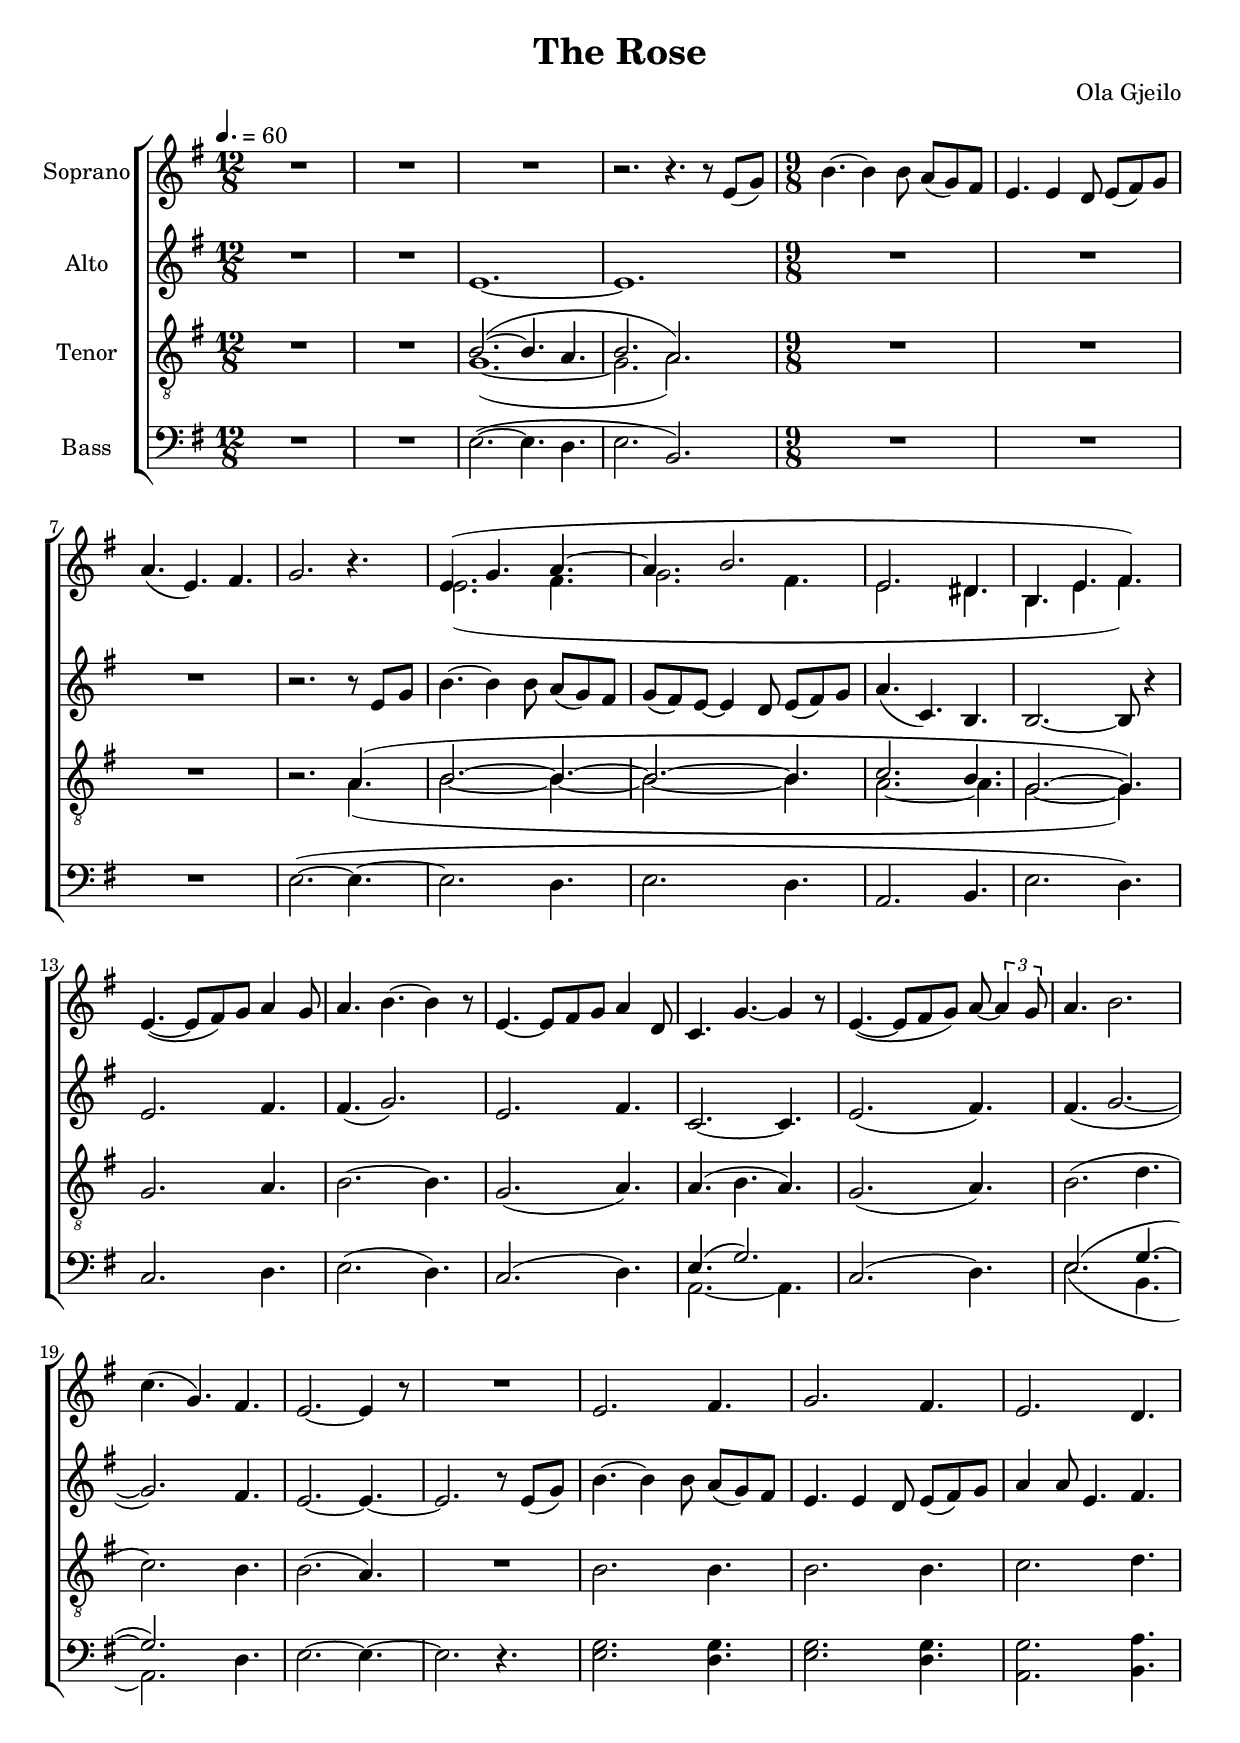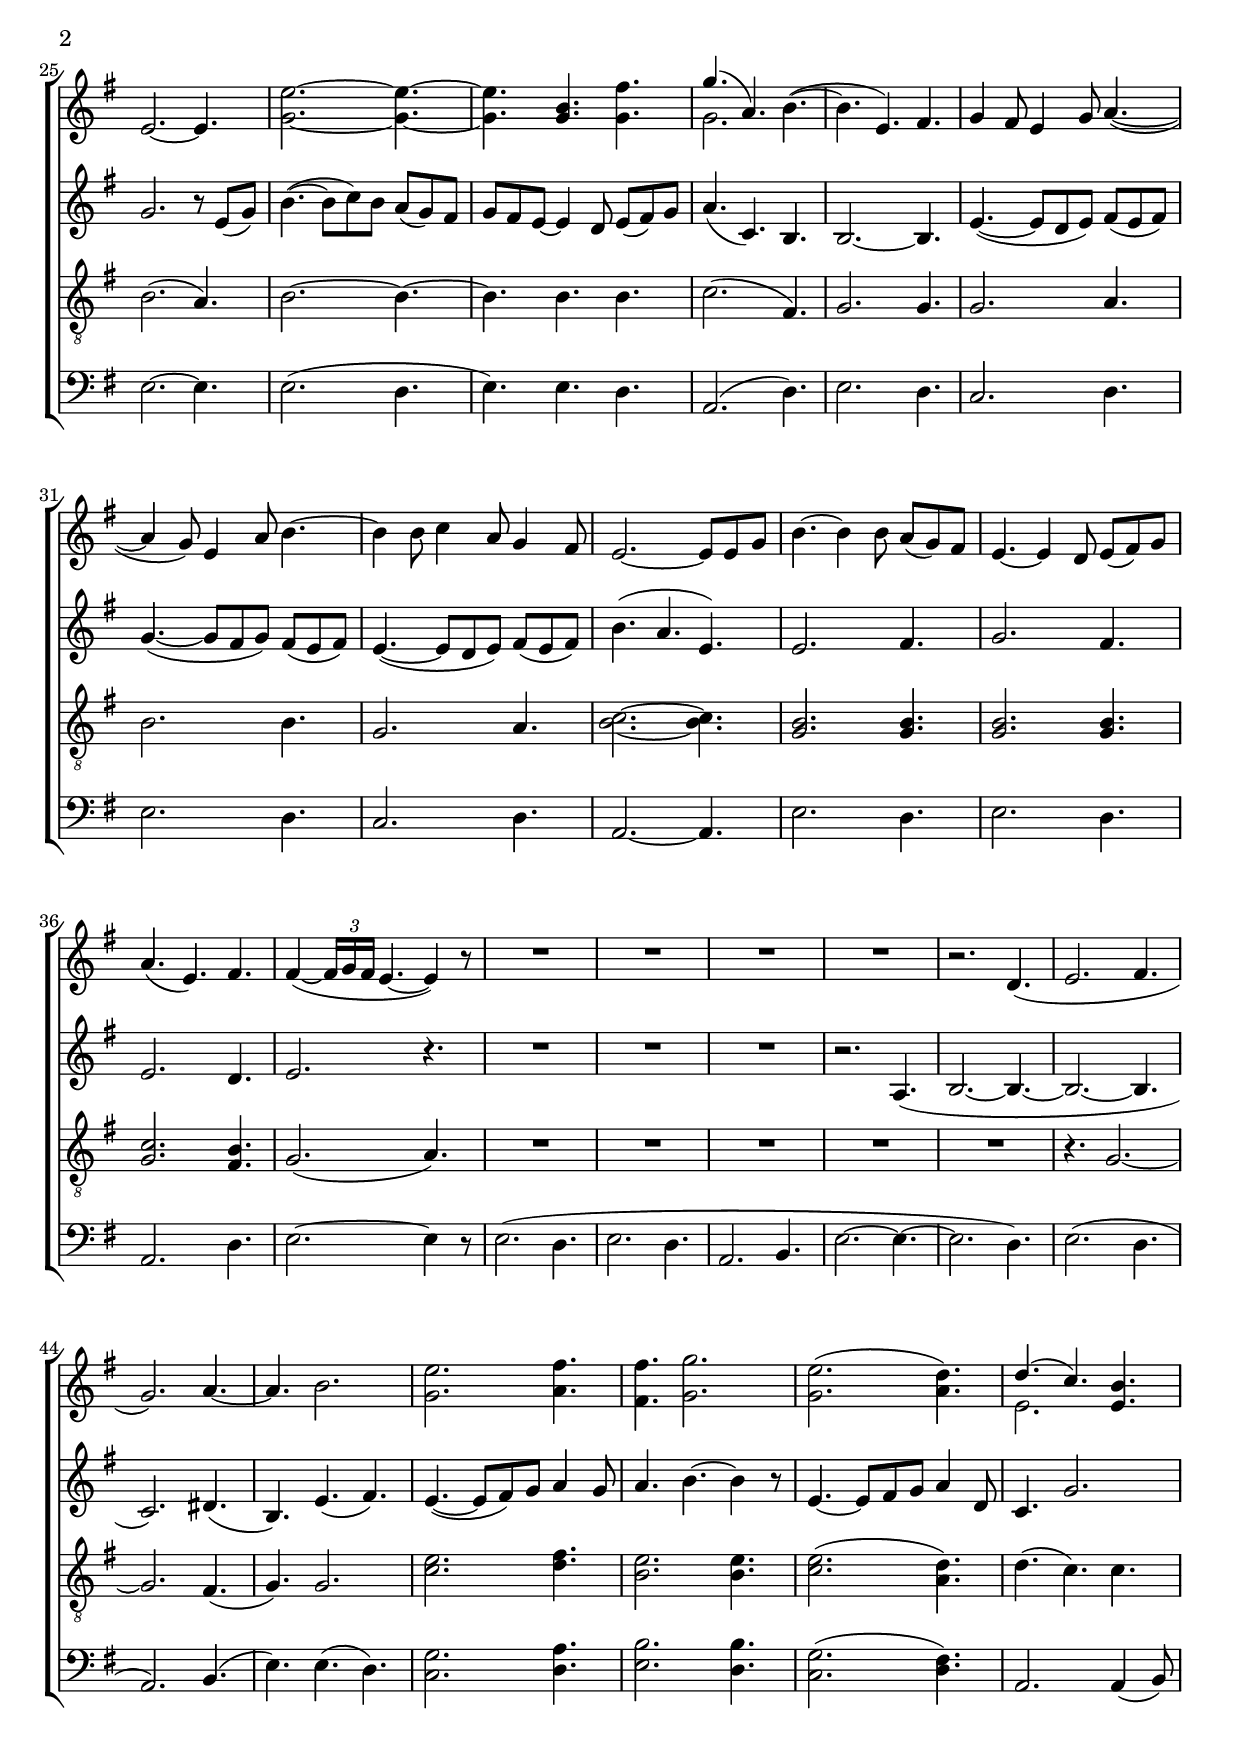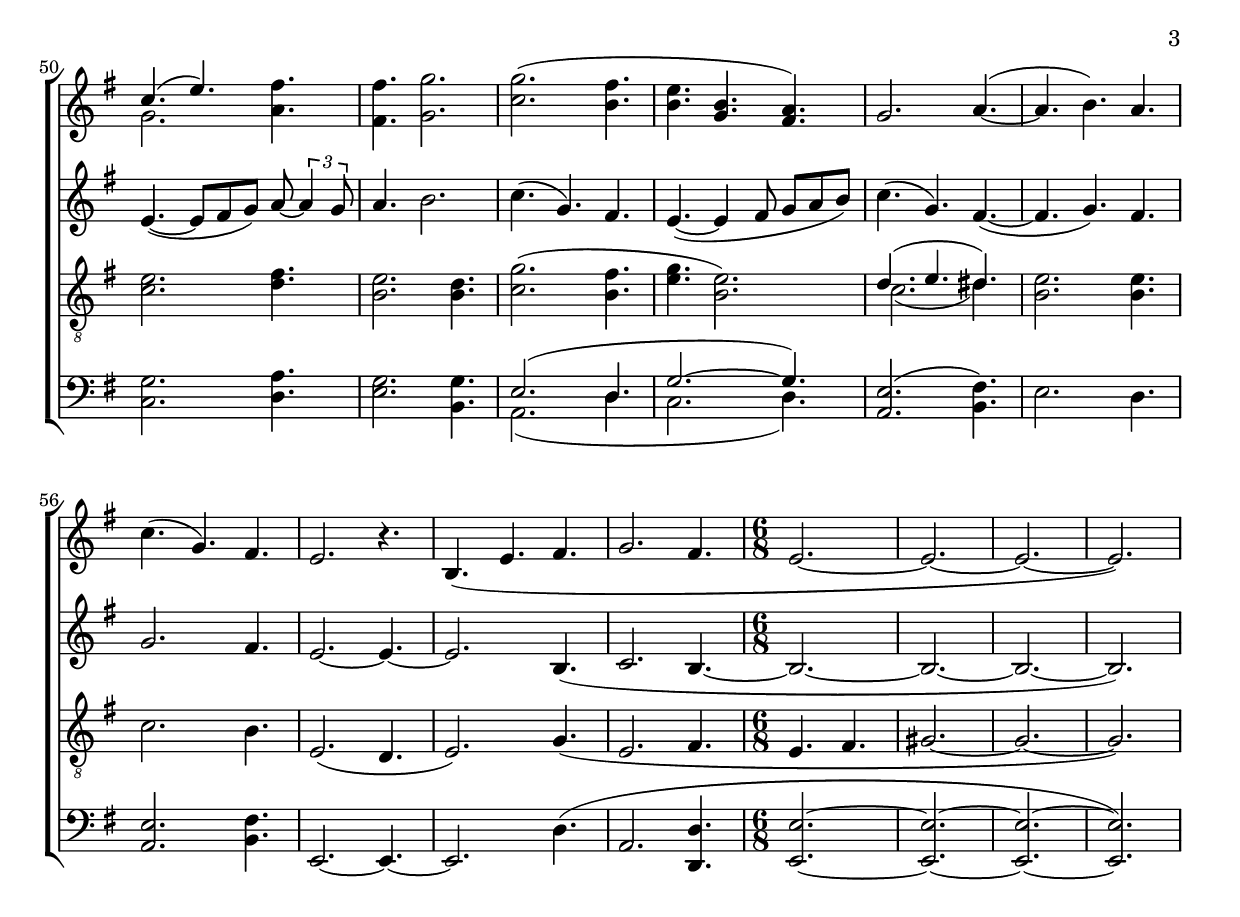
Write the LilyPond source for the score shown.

\version "2.24.1"

\header{
  title = "The Rose"
  composer = "Ola Gjeilo"
}

global = {
  \key e \minor
  \time 12/8
  \tempo 4. = 60
  \dynamicUp
  \set melismaBusyProperties = #'()
}

sopranonotesunia = \relative c' {
  R1 * 12/8 |
  R1 * 12/8 |
  R1 * 12/8 |
  r2. r4. r8 e( g) |
  \time 9/8
  b4. ~ 4 8 a( g) fis |
  e4. 4 d8 e( fis) g |
  a4.( e) fis |
  g2. r4. |
}
sopranonotesunib = \relative c' {
  e4.( ~ 8 fis) g a4 g8 |
  a4. b4. ~ 4 r8 |
  e,4. ~ 8 fis g a4 d,8 |
  c4. g' ~ 4 r8 |
  e4.( ~ 8 fis g) a8 ~ \tuplet 3/2 4 {a4 g8} |
  a4. b2. |
  c4.( g) fis |
  e2. ~ 4 r8 |
  R1 * 9/8 |
  e2. fis4. |
  g2. fis4. |
  e2. d4. |
  e2. ~ 4. |
}
sopranonotesunic = \relative b' {
  g4 fis8 e4 g8 a4.( ~ |
  4 g8) e4 a8 b4. ~ |
  4 8 c4 a8 g4 fis8 |
  e2. ~ 8 8 g |
  b4. ~ 4 8 a( g) fis |
  e4. ~ 4 d8 e( fis) g |
  a4.( e) fis |
  4( ~ \tuplet 3/2 8 {fis16 g fis} e4. ~ 4) r8 |
  R1 * 9/8 |
  R1 * 9/8 |
  R1 * 9/8 |
  R1 * 9/8 |
  r2. d4.( |
  e2. fis4. |
  g2.) a4. ~ |
  a b2. |
}
sopranonotesunid = \relative b' {
  g2. a4.( ~ |
  a b) a |
  c( g) fis |
  e2. r4. |
  b( e fis |
  g2. fis4.
  \time 6/8
  e2. ~ |
  e2. ~ |
  e2. ~ |
  e2.) |
}

sopranonotesa = \relative c' {
  \sopranonotesunia
  e4.( g a ~ |
  a b2. |
  e, dis4. |
  b e fis) |
  \sopranonotesunib
  e'2. ~ 4. ~ |
  4. b fis' |
  g( a,) b( ~ |
  b e,) fis |
  \sopranonotesunic
  e'2. fis4. |
  fis g2. |
  e2.( d4.) |
  d( c) b |
  c( e) fis |
  fis g2. |
  g( fis4. |
  e b a) |
  \sopranonotesunid
}
sopranonotesb = \relative c' {
  \sopranonotesunia
  e2.( fis4. |
  g2. fis4. |
  e2. dis4. |
  b e fis) |
  \sopranonotesunib
  g2. ~ 4. ~ |
  4. 4. 4. |
  2. b4.( ~ |
  b e,) fis |
  \sopranonotesunic
  g2. a4. |
  fis g2. |
  g2.( a4.) |
  e2. 4. |
  g2. a4. |
  fis g2. |
  c( b4. |
  b g fis) |
  \sopranonotesunid
}
sopranowords = \lyricmode {
}

altonotes = \relative c' {
  R1 * 12/8 |
  R1 * 12/8 |
  e1. ~ |
  e |
  \time 9/8
  R1 * 9/8 |
  R1 * 9/8 |
  R1 * 9/8 |
  r2. r8 e g |
  b4. ~ 4 8 a( g) fis |
  g( fis) e ~ 4 d8 e( fis) g |
  a4.( c,) b |
  b2. ~ 8 r4 |
  e2. fis4. |
  fis( g2.) |
  e2. fis4. |
  c2. ~ 4. |
  e2.( fis4.) |
  fis( g2. ~ |
  g) fis4. |
  e2. ~ 4. ~ |
  2. r8 e( g) |
  b4. ~ 4 8 a( g) fis |
  e4. 4 d8 e( fis) g |
  a4 8 e4. fis |
  g2. r8 e( g) |
  b4.( ~ 8 c) b a( g) fis |
  g fis e ~ 4 d8 e( fis) g |
  a4.( c,) b |
  2. ~ 4. |
  e4.( ~ 8 d e) fis( e fis) |
  g4.( ~ 8 fis g) fis( e fis) |
  e4.( ~ 8 d e) fis( e fis) |
  b4.( a e) |
  2. fis4. |
  g2. fis4. |
  e2. d4. |
  e2. r4. |
  R1 * 9/8 |
  R1 * 9/8 |
  R1 * 9/8 |
  r2. a,4.( |
  b2. ~ 4. ~ |
  2. ~ 4. |
  c2.) dis4.( |
  b) e( fis) |
  e( ~ 8 fis) g a4 g8 |
  a4. b ~ 4 r8 |
  e,4. ~ 8 fis g a4 d,8 |
  c4. g'2. |
  e4.( ~ 8 fis g) a ~ \tuplet 3/2 4 {a4 g8} |
  a4. b2. |
  c4.( g) fis |
  e( ~ 4 fis8 g a b) |
  c4.( g) fis( ~ |
  fis g) fis |
  g2. fis4. |
  e2. ~ 4. ~ |
  2. b4.( |
  c2. b4. ~ |
  \time 6/8
  2. ~ |
  2. ~ |
  2. ~ |
  2.) |

}
altowords = \lyricmode {
  
}

tenornotesunia = \relative b {
  g2. a4. |
  b2. ~ 4. |
  g2.( a4.) |
  a( b a) |
  g2.( a4.) |
  b2.( d4. |
  c2.) b4. |
  b2.( a4.) |
  R1 * 9/8 |
  b2. 4. |
  b2. 4. |
  c2. d4. |
  b2.( a4.) |
  b2. ~ 4. ~ |
  b b b |
  c2.( fis,4.) |
  g2. 4. |
  2. a4. |
  b2. 4. |
  g2. a4. |
}
tenornotesunib = \relative b {
  g2.( a4.) |
  \repeat unfold 5 {R1 * 9/8 | }
  r4. g2. ~ |
  g fis4.( |
  g) g2. |
}
tenornotesunic = \relative b {
  c2. b4. |
  e,2.( d4. |
  e2.) g4.( |
  e2. fis4. |
  \time 6/8
  e fis |
  gis2. ~ |
  gis2. ~ |
  gis2.) |
}

tenornotesa = \relative b {
  \clef "G_8"
  R1 * 12/8 |
  R1 * 12/8 |
  b2.( ~ 4. a4. |
  b2. a) |
  \time 9/8
  \repeat unfold 3 {R1 * 9/8 | }
  r2. a4.( |
  b2. ~ 4. ~ |
  b2. ~ 4. |
  c2. b4. |
  g2. ~ 4.) |
  \tenornotesunia
  c2. ~ 4. |
  b2. 4. |
  b2. 4. |
  c2. b4. |
  \tenornotesunib
  e2. fis4. |
  e2. e4. |
  e2.( d4.) |
  d( c) c |
  e2. fis4. |
  e2. d4. |
  g2.( fis4. |
  g e2.) |
  d4.( e dis) |
  e2. 4. |
  \tenornotesunic
}
tenornotesb = \relative b {
  \clef "G_8"
  R1 * 12/8 |
  R1 * 12/8 |
  g1.( ~ |
  2. a) |
  \time 9/8
  \repeat unfold 3 {R1 * 9/8 | }
  r2. a4.( |
  b2. ~ 4. ~ |
  b2. ~ 4. |
  a2. ~ 4. |
  g2. ~ 4.) |
  \tenornotesunia
  b2. ~ 4. |
  g2. 4. |
  g2. 4. |
  g2. fis4. |
  \tenornotesunib
  c'2. d4. |
  b2. 4. |
  c2.( a4.) |
  d( c) c |
  2. d4. |
  b2. 4. |
  c2.( b4. |
  e b2.) |
  c2.( dis4.) |
  b2. 4. |
  \tenornotesunic
}
tenorwords = \lyricmode {
}

bassnotesunia = \relative c {
  R1 * 12/8 |
  R1 * 12/8 |
  e2.( ~ 4. d |
  e2. b) |
  \time 9/8
  R1 * 9/8 |
  R1 * 9/8 |
  R1 * 9/8 |
  e2.( ~ 4. ~ |
  2. d4. |
  e2. d4. |
  a2. b4. |
  e2. d4.) |
  c2. d4. |
  e2.( d4.) |
  c2.( d4.) |
}
bassnotesunib = \relative c {
  e2. ~ 4. |
  e2.( d4. |
  e4.) e d |
  a2.( d4.) |
  e2. d4. |
  c2. d4. |
  e2. d4. |
  c2. d4. |
  a2. ~ 4. |
  e'2. d4. |
  e2. d4. |
  a2. d4. |
  e2. ~ 4 r8 |
  e2.( d4. |
  e2. d4. |
  a2. b4. |
  e2. ~ 4. ~ |
  2. d4.) |
  e2.( d4. |
  a2.) b4.( |
  e) e( d) |
}

bassnotesa = \relative c {
  \clef bass
  \bassnotesunia
  e4.( g2.) |
  c,2.( d4.) |
  e2.( g4. ~ |
  2.) d4. |
  e2. ~ 4. ~ |
  2. r4. |
  g2. 4. |
  2. 4. |
  2. a4. |
  \bassnotesunib
  g2. a4. |
  b2. 4. |
  g2.( fis4.) |
  a,2. a4( b8) |
  g'2. a4. |
  g2. 4. |
  e2.( d4. |
  g2. ~ 4.) |
  e2.( fis4.) |
  e2. d4. |
  e2. fis4. |
  e,2. ~ 4. ~ |
  2. d'4.( |
  a2. d4. |
  \time 6/8
  e2. ~ |
  2. ~ |
  2. ~ |
  2.) |
}

bassnotesb = \relative c {
  \clef bass
  \bassnotesunia
  a2. ~ 4. |
  c2.( d4.) |
  e2.( b4. |
  a2.) d4. |
  e2. ~ 4. ~ |
  2. r4. |
  e2. d4. |
  e2. d4. |
  a2. b4. |
  \bassnotesunib
  c2. d4. |
  e2. d4. |
  c2.( d4.) |
  a2. a4( b8) |
  c2. d4. |
  e2. b4. |
  a2.( d4. |
  c2. d4.) |
  a2.( b4.) |
  e2. d4. |
  a2. b4. |
  e,2. ~ 4. ~ |
  2. d'4.( |
  a2. d,4. |
  \time 6/8
  e2. ~ |
  2. ~ |
  2. ~ |
  2.) |
}

basswords = \lyricmode {
}

\score {
  \new ChoirStaff <<
    \new Staff \with { printPartCombineTexts = ##f } <<
      \set Staff.vocalName = "Soprano"
      \new Voice = "soprano" {\global \partCombine \sopranonotesa \sopranonotesb}
      \new NullVoice = "sopranovoice" {\global \sopranonotesa}
      \new Lyrics \lyricsto sopranovoice \sopranowords
    >>
    \new Staff <<
      \set Staff.vocalName = "Alto"
      \new Voice = "alto" {\global \altonotes}
      \new Lyrics \lyricsto alto \altowords
    >>
    \new Staff \with { printPartCombineTexts = ##f } <<
      \set Staff.vocalName = "Tenor"
      \new Voice = "tenor" {\global \partCombine \tenornotesa \tenornotesb}
      \new NullVoice = "tenorvoice" {\global \tenornotesa}
      \new Lyrics \lyricsto tenorvoice \tenorwords
    >>
    \new Staff \with { printPartCombineTexts = ##f } <<
      \set Staff.vocalName = "Bass"
      \new Voice = "bassvoi" {\global \partCombine \bassnotesa \bassnotesb}
      \new NullVoice = "bassvoice" {\global \bassnotesa}
      \new Lyrics \lyricsto bassvoice \basswords
    >>
  >>
  \layout { %#(layout-set-staff-size 19)
  }
  \midi { }
}